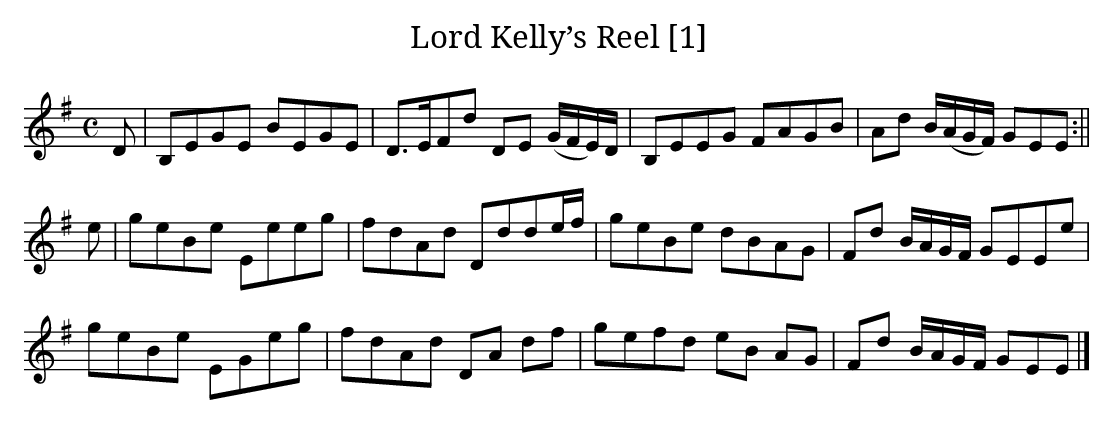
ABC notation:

X:1
T:Lord Kelly’s Reel [1]
M:C
L:1/8
K:G
D|B,EGE BEGE|D>EFd DE (G/F/E/)D/|B,EEG FAGB|Ad B/(A/G/F/) GEE:||
e|geBe Eeeg|fdAd Ddde/f/|geBe dBAG|Fd B/A/G/F/ GEEe|
geBe EGeg|fdAd DA df|gefd eB AG|Fd B/A/G/F/ GEE|]
